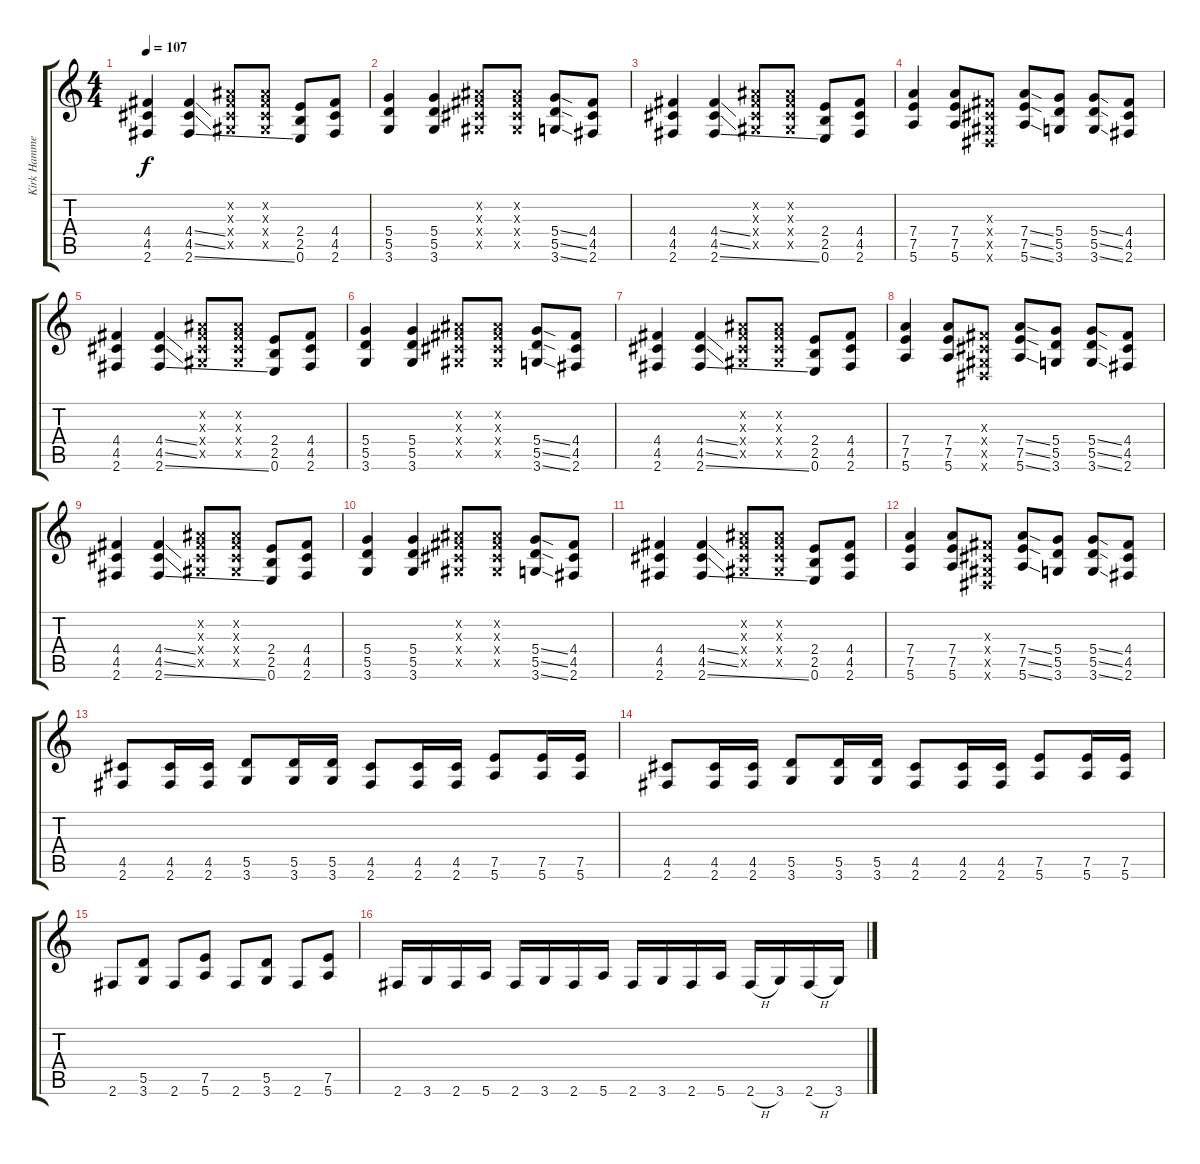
\track ("Kirk Hammett" "Kirk Hamme") {instrument distortionguitar}
\staff {score tabs}
\tuning (E4 B3 G3 D3 A2 E2) {hide}
\ts (4 4)
\tempo 106
\tempo 107
\clef g2
\ks c
(4.4 4.5 2.6).4{dy f} (4.4{ss} 4.5{ss} 2.6{ss}).4 (-1.2{x} -1.3{x} -1.4{x} -1.5{x}).8 (-1.2{x} -1.3{x} -1.4{x} -1.5{x}).8 (2.4 2.5 0.6).8 (4.4 4.5 2.6).8 |
(5.4 5.5 3.6).4 (5.4 5.5 3.6).4 (-1.2{x} -1.3{x} -1.4{x} -1.5{x}).8 (-1.2{x} -1.3{x} -1.4{x} -1.5{x}).8 (5.4{ss} 5.5{ss} 3.6{ss}).8 (4.4 4.5 2.6).8 |
(4.4 4.5 2.6).4 (4.4{ss} 4.5{ss} 2.6{ss}).4 (-1.2{x} -1.3{x} -1.4{x} -1.5{x}).8 (-1.2{x} -1.3{x} -1.4{x} -1.5{x}).8 (2.4 2.5 0.6).8 (4.4 4.5 2.6).8 |
(7.4 7.5 5.6).4 (7.4 7.5 5.6).8 (-1.3{x} -1.4{x} -1.5{x} -1.6{x}).8 (7.4{ss} 7.5{ss} 5.6{ss}).8 (5.4 5.5 3.6).8 (5.4{ss} 5.5{ss} 3.6{ss}).8 (4.4 4.5 2.6).8 |
(4.4 4.5 2.6).4 (4.4{ss} 4.5{ss} 2.6{ss}).4 (-1.2{x} -1.3{x} -1.4{x} -1.5{x}).8 (-1.2{x} -1.3{x} -1.4{x} -1.5{x}).8 (2.4 2.5 0.6).8 (4.4 4.5 2.6).8 |
(5.4 5.5 3.6).4 (5.4 5.5 3.6).4 (-1.2{x} -1.3{x} -1.4{x} -1.5{x}).8 (-1.2{x} -1.3{x} -1.4{x} -1.5{x}).8 (5.4{ss} 5.5{ss} 3.6{ss}).8 (4.4 4.5 2.6).8 |
(4.4 4.5 2.6).4 (4.4{ss} 4.5{ss} 2.6{ss}).4 (-1.2{x} -1.3{x} -1.4{x} -1.5{x}).8 (-1.2{x} -1.3{x} -1.4{x} -1.5{x}).8 (2.4 2.5 0.6).8 (4.4 4.5 2.6).8 |
(7.4 7.5 5.6).4 (7.4 7.5 5.6).8 (-1.3{x} -1.4{x} -1.5{x} -1.6{x}).8 (7.4{ss} 7.5{ss} 5.6{ss}).8 (5.4 5.5 3.6).8 (5.4{ss} 5.5{ss} 3.6{ss}).8 (4.4 4.5 2.6).8 |
(4.4 4.5 2.6).4 (4.4{ss} 4.5{ss} 2.6{ss}).4 (-1.2{x} -1.3{x} -1.4{x} -1.5{x}).8 (-1.2{x} -1.3{x} -1.4{x} -1.5{x}).8 (2.4 2.5 0.6).8 (4.4 4.5 2.6).8 |
(5.4 5.5 3.6).4 (5.4 5.5 3.6).4 (-1.2{x} -1.3{x} -1.4{x} -1.5{x}).8 (-1.2{x} -1.3{x} -1.4{x} -1.5{x}).8 (5.4{ss} 5.5{ss} 3.6{ss}).8 (4.4 4.5 2.6).8 |
(4.4 4.5 2.6).4 (4.4{ss} 4.5{ss} 2.6{ss}).4 (-1.2{x} -1.3{x} -1.4{x} -1.5{x}).8 (-1.2{x} -1.3{x} -1.4{x} -1.5{x}).8 (2.4 2.5 0.6).8 (4.4 4.5 2.6).8 |
(7.4 7.5 5.6).4 (7.4 7.5 5.6).8 (-1.3{x} -1.4{x} -1.5{x} -1.6{x}).8 (7.4{ss} 7.5{ss} 5.6{ss}).8 (5.4 5.5 3.6).8 (5.4{ss} 5.5{ss} 3.6{ss}).8 (4.4 4.5 2.6).8 |
(4.5 2.6).8 (4.5 2.6).16 (4.5 2.6).16 (5.5 3.6).8 (5.5 3.6).16 (5.5 3.6).16 (4.5 2.6).8 (4.5 2.6).16 (4.5 2.6).16 (7.5 5.6).8 (7.5 5.6).16 (7.5 5.6).16 |
(4.5 2.6).8 (4.5 2.6).16 (4.5 2.6).16 (5.5 3.6).8 (5.5 3.6).16 (5.5 3.6).16 (4.5 2.6).8 (4.5 2.6).16 (4.5 2.6).16 (7.5 5.6).8 (7.5 5.6).16 (7.5 5.6).16 |
2.6.8 (5.5 3.6).8 2.6.8 (7.5 5.6).8 2.6.8 (5.5 3.6).8 2.6.8 (7.5 5.6).8 |
2.6.16 3.6.16 2.6.16 5.6.16 2.6.16 3.6.16 2.6.16 5.6.16 2.6.16 3.6.16 2.6.16 5.6.16 2.6{h}.16 3.6.16 2.6{h}.16 3.6.16
